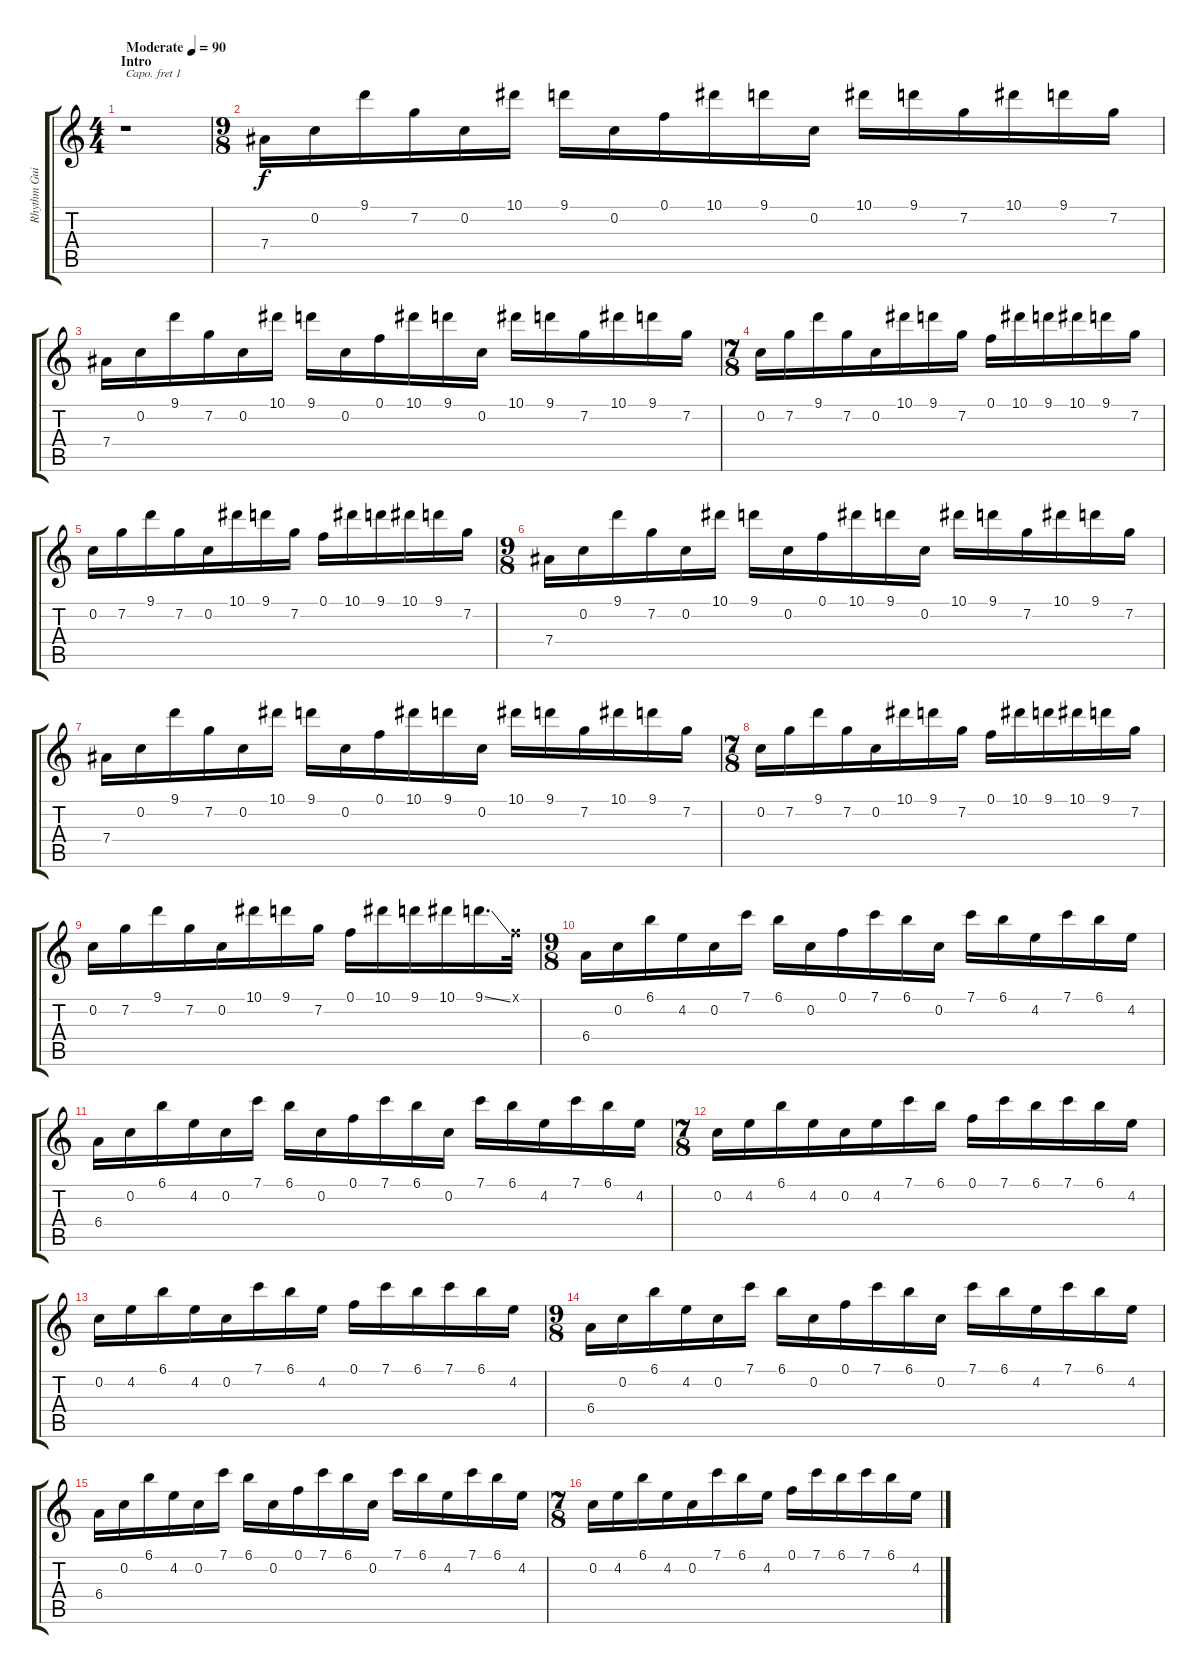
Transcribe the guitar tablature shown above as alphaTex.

\track ("Rhythm Guitar" "Rhythm Gui") {instrument distortionguitar}
\staff {score tabs}
\capo 1
\tuning (E4 B3 G3 D3 A2 E2) {hide}
\ts (4 4)
\section ("" "Intro")
\tempo (90 "Moderate")
\clef g2
\ks c
r.1{dy f instrument distortionguitar} |
\ts (9 8)
7.4.16 0.2.16 9.1.16 7.2.16 0.2.16 10.1.16 9.1.16 0.2.16 0.1.16 10.1.16 9.1.16 0.2.16 10.1.16 9.1.16 7.2.16 10.1.16 9.1.16 7.2.16 |
7.4.16 0.2.16 9.1.16 7.2.16 0.2.16 10.1.16 9.1.16 0.2.16 0.1.16 10.1.16 9.1.16 0.2.16 10.1.16 9.1.16 7.2.16 10.1.16 9.1.16 7.2.16 |
\ts (7 8)
0.2.16 7.2.16 9.1.16 7.2.16 0.2.16 10.1.16 9.1.16 7.2.16 0.1.16 10.1.16 9.1.16 10.1.16 9.1.16 7.2.16 |
0.2.16 7.2.16 9.1.16 7.2.16 0.2.16 10.1.16 9.1.16 7.2.16 0.1.16 10.1.16 9.1.16 10.1.16 9.1.16 7.2.16 |
\ts (9 8)
7.4.16 0.2.16 9.1.16 7.2.16 0.2.16 10.1.16 9.1.16 0.2.16 0.1.16 10.1.16 9.1.16 0.2.16 10.1.16 9.1.16 7.2.16 10.1.16 9.1.16 7.2.16 |
7.4.16 0.2.16 9.1.16 7.2.16 0.2.16 10.1.16 9.1.16 0.2.16 0.1.16 10.1.16 9.1.16 0.2.16 10.1.16 9.1.16 7.2.16 10.1.16 9.1.16 7.2.16 |
\ts (7 8)
0.2.16 7.2.16 9.1.16 7.2.16 0.2.16 10.1.16 9.1.16 7.2.16 0.1.16 10.1.16 9.1.16 10.1.16 9.1.16 7.2.16 |
0.2.16 7.2.16 9.1.16 7.2.16 0.2.16 10.1.16 9.1.16 7.2.16 0.1.16 10.1.16 9.1.16 10.1.16 9.1{ss}.16{d} 0.1{x}.32 |
\ts (9 8)
6.4.16 0.2.16 6.1.16 4.2.16 0.2.16 7.1.16 6.1.16 0.2.16 0.1.16 7.1.16 6.1.16 0.2.16 7.1.16 6.1.16 4.2.16 7.1.16 6.1.16 4.2.16 |
6.4.16 0.2.16 6.1.16 4.2.16 0.2.16 7.1.16 6.1.16 0.2.16 0.1.16 7.1.16 6.1.16 0.2.16 7.1.16 6.1.16 4.2.16 7.1.16 6.1.16 4.2.16 |
\ts (7 8)
0.2.16 4.2.16 6.1.16 4.2.16 0.2.16 4.2.16 7.1.16 6.1.16 0.1.16 7.1.16 6.1.16 7.1.16 6.1.16 4.2.16 |
0.2.16 4.2.16 6.1.16 4.2.16 0.2.16 7.1.16 6.1.16 4.2.16 0.1.16 7.1.16 6.1.16 7.1.16 6.1.16 4.2.16 |
\ts (9 8)
6.4.16 0.2.16 6.1.16 4.2.16 0.2.16 7.1.16 6.1.16 0.2.16 0.1.16 7.1.16 6.1.16 0.2.16 7.1.16 6.1.16 4.2.16 7.1.16 6.1.16 4.2.16 |
6.4.16 0.2.16 6.1.16 4.2.16 0.2.16 7.1.16 6.1.16 0.2.16 0.1.16 7.1.16 6.1.16 0.2.16 7.1.16 6.1.16 4.2.16 7.1.16 6.1.16 4.2.16 |
\ts (7 8)
0.2.16 4.2.16 6.1.16 4.2.16 0.2.16 7.1.16 6.1.16 4.2.16 0.1.16 7.1.16 6.1.16 7.1.16 6.1.16 4.2.16
